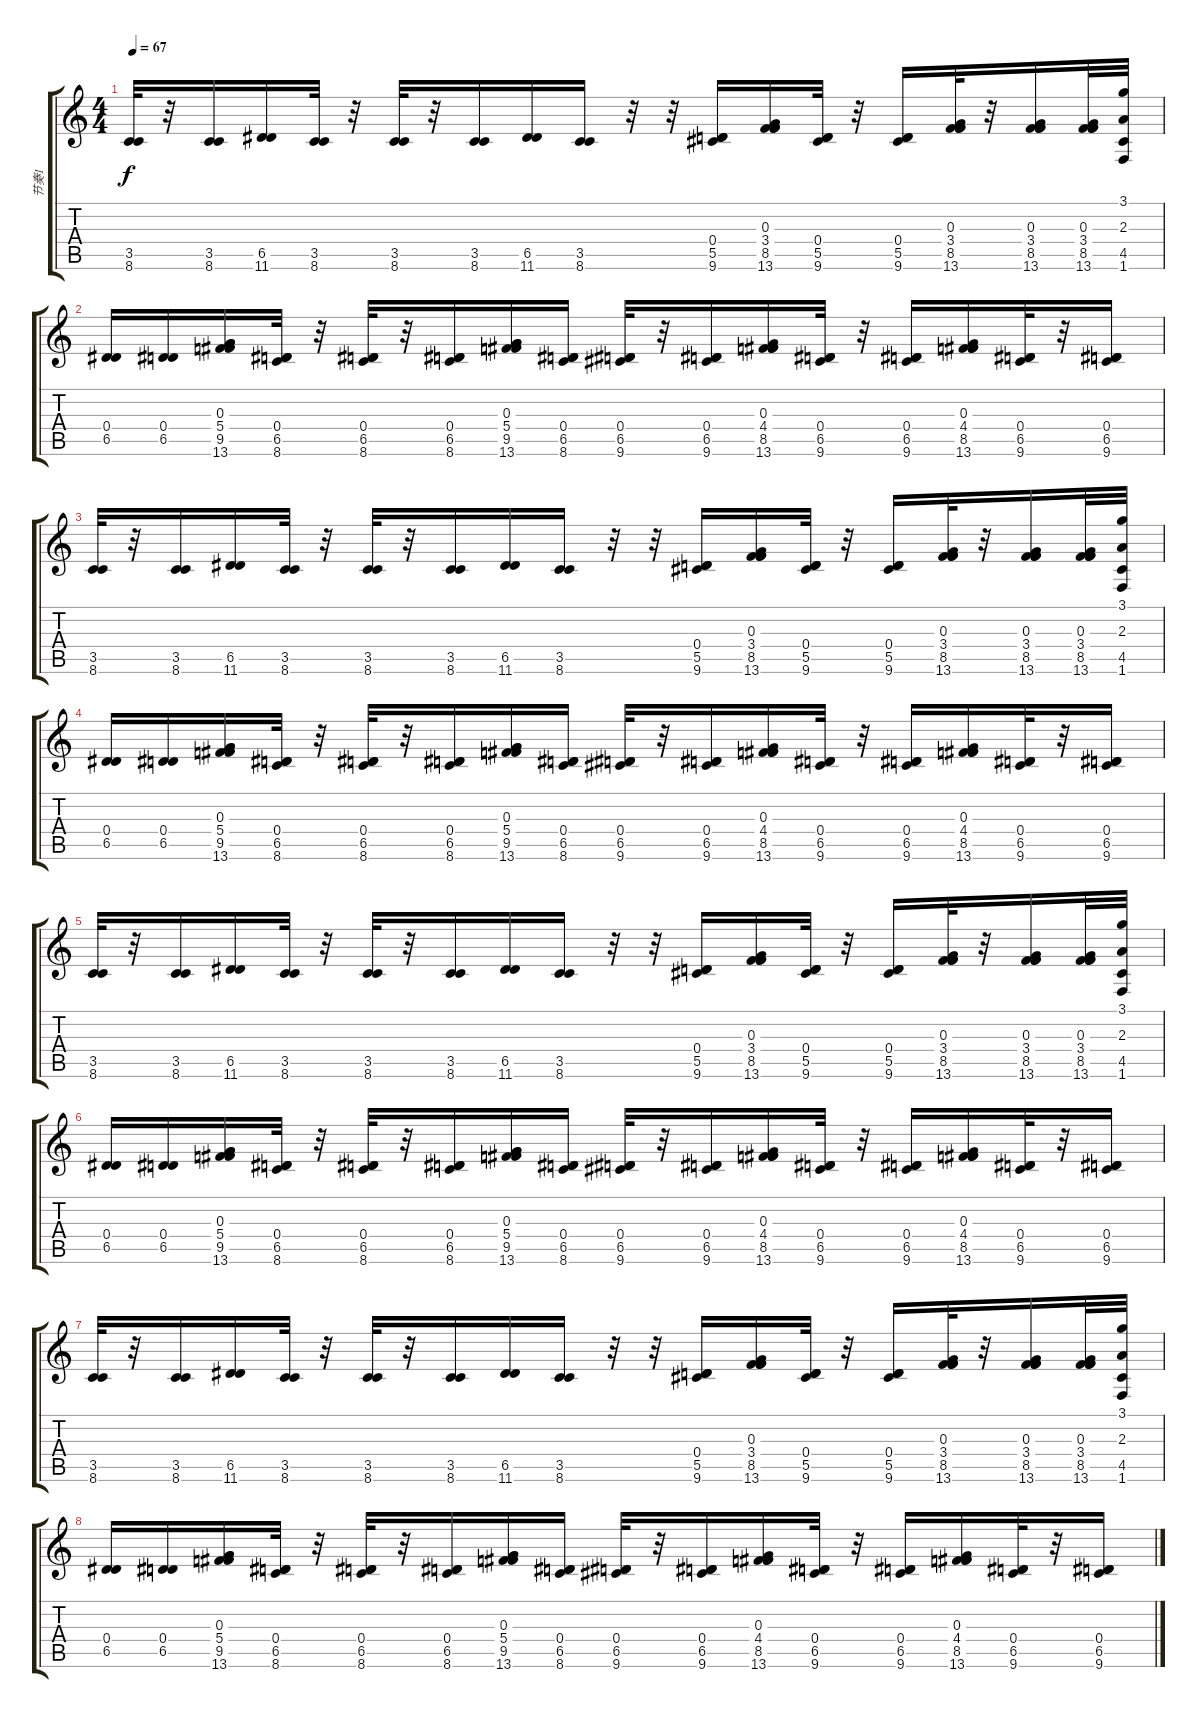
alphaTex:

\track ("节奏1" "节奏1") {instrument acousticguitarsteel}
\staff {score tabs}
\tuning (E4 B3 G3 D3 A2 E2) {hide}
\ts (4 4)
\tempo 67
\clef g2
\ks c
(3.5 8.6).32{dy f} r.32 (3.5 8.6).16 (6.5 11.6).16 (3.5 8.6).32 r.32 (3.5 8.6).32 r.32 (3.5 8.6).16 (6.5 11.6).16 (3.5 8.6).16 r.32 r.32 (0.4 5.5 9.6).16 (0.3 3.4 8.5 13.6).16 (0.4 5.5 9.6).32 r.32 (0.4 5.5 9.6).16 (0.3 3.4 8.5 13.6).32 r.32 (0.3 3.4 8.5 13.6).16 (0.3 3.4 8.5 13.6).32 (3.1 2.3 4.5 1.6).32 |
(0.4 6.5).16 (0.4 6.5).16 (0.3 5.4 9.5 13.6).16 (0.4 6.5 8.6).32 r.32 (0.4 6.5 8.6).32 r.32 (0.4 6.5 8.6).16 (0.3 5.4 9.5 13.6).16 (0.4 6.5 8.6).16 (0.4 6.5 9.6).32 r.32 (0.4 6.5 9.6).16 (0.3 4.4 8.5 13.6).16 (0.4 6.5 9.6).32 r.32 (0.4 6.5 9.6).16 (0.3 4.4 8.5 13.6).16 (0.4 6.5 9.6).32 r.32 (0.4 6.5 9.6).16 |
(3.5 8.6).32 r.32 (3.5 8.6).16 (6.5 11.6).16 (3.5 8.6).32 r.32 (3.5 8.6).32 r.32 (3.5 8.6).16 (6.5 11.6).16 (3.5 8.6).16 r.32 r.32 (0.4 5.5 9.6).16 (0.3 3.4 8.5 13.6).16 (0.4 5.5 9.6).32 r.32 (0.4 5.5 9.6).16 (0.3 3.4 8.5 13.6).32 r.32 (0.3 3.4 8.5 13.6).16 (0.3 3.4 8.5 13.6).32 (3.1 2.3 4.5 1.6).32 |
(0.4 6.5).16 (0.4 6.5).16 (0.3 5.4 9.5 13.6).16 (0.4 6.5 8.6).32 r.32 (0.4 6.5 8.6).32 r.32 (0.4 6.5 8.6).16 (0.3 5.4 9.5 13.6).16 (0.4 6.5 8.6).16 (0.4 6.5 9.6).32 r.32 (0.4 6.5 9.6).16 (0.3 4.4 8.5 13.6).16 (0.4 6.5 9.6).32 r.32 (0.4 6.5 9.6).16 (0.3 4.4 8.5 13.6).16 (0.4 6.5 9.6).32 r.32 (0.4 6.5 9.6).16 |
(3.5 8.6).32 r.32 (3.5 8.6).16 (6.5 11.6).16 (3.5 8.6).32 r.32 (3.5 8.6).32 r.32 (3.5 8.6).16 (6.5 11.6).16 (3.5 8.6).16 r.32 r.32 (0.4 5.5 9.6).16 (0.3 3.4 8.5 13.6).16 (0.4 5.5 9.6).32 r.32 (0.4 5.5 9.6).16 (0.3 3.4 8.5 13.6).32 r.32 (0.3 3.4 8.5 13.6).16 (0.3 3.4 8.5 13.6).32 (3.1 2.3 4.5 1.6).32 |
(0.4 6.5).16 (0.4 6.5).16 (0.3 5.4 9.5 13.6).16 (0.4 6.5 8.6).32 r.32 (0.4 6.5 8.6).32 r.32 (0.4 6.5 8.6).16 (0.3 5.4 9.5 13.6).16 (0.4 6.5 8.6).16 (0.4 6.5 9.6).32 r.32 (0.4 6.5 9.6).16 (0.3 4.4 8.5 13.6).16 (0.4 6.5 9.6).32 r.32 (0.4 6.5 9.6).16 (0.3 4.4 8.5 13.6).16 (0.4 6.5 9.6).32 r.32 (0.4 6.5 9.6).16 |
(3.5 8.6).32 r.32 (3.5 8.6).16 (6.5 11.6).16 (3.5 8.6).32 r.32 (3.5 8.6).32 r.32 (3.5 8.6).16 (6.5 11.6).16 (3.5 8.6).16 r.32 r.32 (0.4 5.5 9.6).16 (0.3 3.4 8.5 13.6).16 (0.4 5.5 9.6).32 r.32 (0.4 5.5 9.6).16 (0.3 3.4 8.5 13.6).32 r.32 (0.3 3.4 8.5 13.6).16 (0.3 3.4 8.5 13.6).32 (3.1 2.3 4.5 1.6).32 |
(0.4 6.5).16 (0.4 6.5).16 (0.3 5.4 9.5 13.6).16 (0.4 6.5 8.6).32 r.32 (0.4 6.5 8.6).32 r.32 (0.4 6.5 8.6).16 (0.3 5.4 9.5 13.6).16 (0.4 6.5 8.6).16 (0.4 6.5 9.6).32 r.32 (0.4 6.5 9.6).16 (0.3 4.4 8.5 13.6).16 (0.4 6.5 9.6).32 r.32 (0.4 6.5 9.6).16 (0.3 4.4 8.5 13.6).16 (0.4 6.5 9.6).32 r.32 (0.4 6.5 9.6).16
